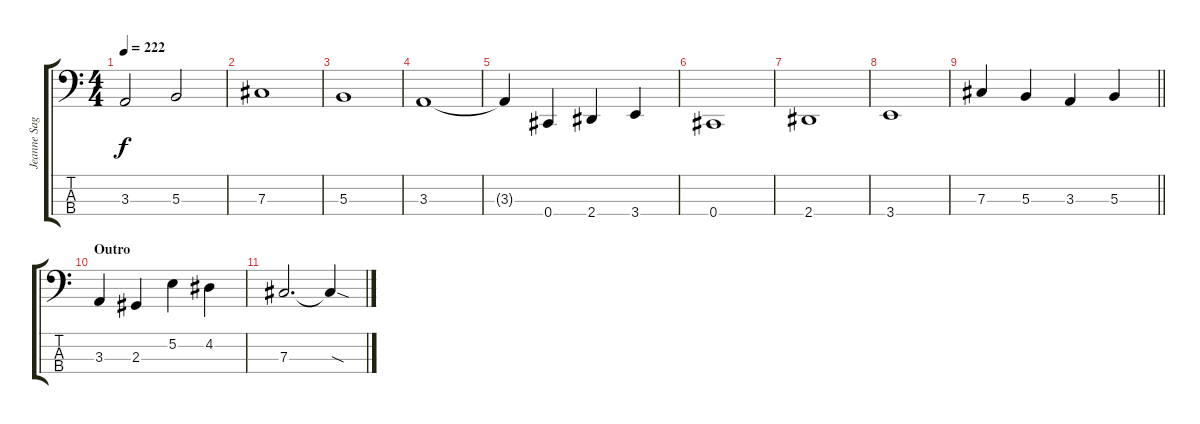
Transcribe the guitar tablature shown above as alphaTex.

\track ("Jeanne Sagan" "Jeanne Sag") {instrument electricbasspick}
\staff {score tabs}
\tuning (E2 B1 Gb1 Db1) {hide}
\ts (4 4)
\tempo 222
\clef f4
\ks c
3.3{t}.2{dy f} 5.3.2 |
7.3.1 |
5.3.1 |
3.3.1 |
3.3{t}.4 0.4.4 2.4.4 3.4.4 |
0.4.1 |
2.4.1 |
3.4.1 |
\barLineRight lightlight
7.3.4 5.3.4 3.3.4 5.3.4 |
\section ("" "Outro")
3.3.4 2.3.4 5.2.4 4.2.4 |
7.3.2{d} 7.3{sod t}.4
